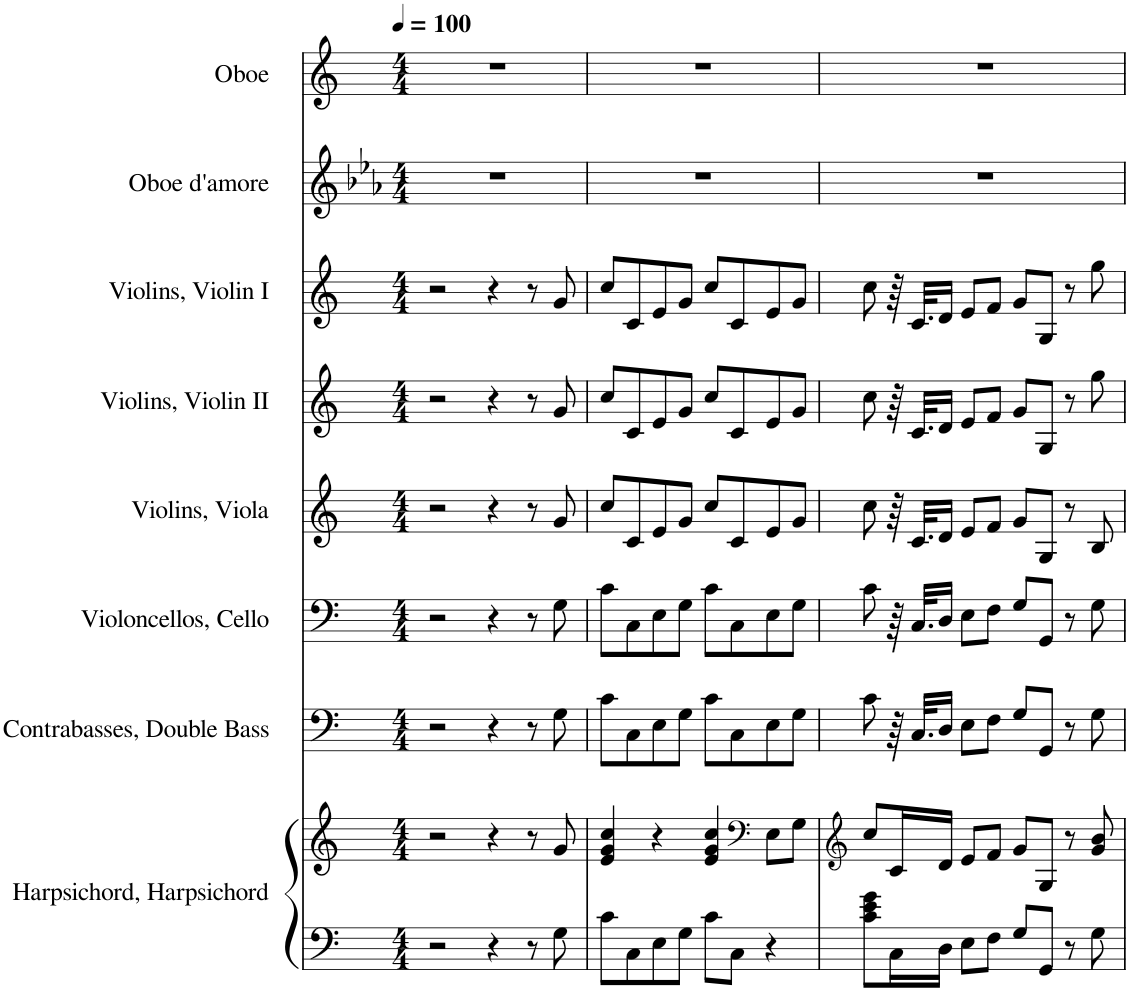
**kern	**kern	**kern	**kern	**kern	**kern	**kern	**kern	**kern
*part8	*part8	*part7	*part6	*part5	*part4	*part3	*part2	*part1
*staff9	*staff8	*staff7	*staff6	*staff5	*staff4	*staff3	*staff2	*staff1
*I"Harpsichord, Harpsichord	*	*I"Contrabasses, Double Bass	*I"Violoncellos, Cello	*I"Violins, Viola	*I"Violins, Violin II	*I"Violins, Violin I	*I"Oboe d'amore	*I"Oboe
*I'Hch.	*	*I'Cbs.	*I'Vcs.	*I'Vlns.	*I'Vlns.	*I'Vlns.	*I'Ob. d'a.	*I'Ob.
*clefF4	*clefG2	*clefF4	*clefF4	*clefG2	*clefG2	*clefG2	*clefG2	*clefG2
*	*	*Trd7c12	*	*	*	*	*Trd2c3	*
*k[]	*k[]	*k[]	*k[]	*k[]	*k[]	*k[]	*k[b-e-a-]	*k[]
*M4/4	*M4/4	*M4/4	*M4/4	*M4/4	*M4/4	*M4/4	*M4/4	*M4/4
*MM100	*MM100	*MM100	*MM100	*MM100	*MM100	*MM100	*MM100	*MM100
=1	=1	=1	=1	=1	=1	=1	=1	=1
2r	2r	2r	2r	2r	2r	2r	1r	1r
4r	4r	4r	4r	4r	4r	4r	.	.
8r	8r	8r	8r	8r	8r	8r	.	.
8G\	8g/	8G\	8G\	8g/	8g/	8g/	.	.
=2	=2	=2	=2	=2	=2	=2	=2	=2
8c\L	4e/ 4g/ 4cc/	8c\L	8c\L	8cc/L	8cc/L	8cc/L	1r	1r
8C\	.	8C\	8C\	8c/	8c/	8c/	.	.
8E\	4r	8E\	8E\	8e/	8e/	8e/	.	.
8G\J	.	8G\J	8G\J	8g/J	8g/J	8g/J	.	.
8c\L	4e/ 4g/ 4cc/	8c\L	8c\L	8cc/L	8cc/L	8cc/L	.	.
8C\J	.	8C\	8C\	8c/	8c/	8c/	.	.
*	*clefF4	*	*	*	*	*	*	*
4r	8E\L	8E\	8E\	8e/	8e/	8e/	.	.
.	8G\J	8G\J	8G\J	8g/J	8g/J	8g/J	.	.
=3	=3	=3	=3	=3	=3	=3	=3	=3
*	*clefG2	*	*	*	*	*	*	*
8c\ 8e\ 8g\L	8cc/L	8c\	8c\	8cc\	8cc\	8cc\	1r	1r
16C\L	16c/L	64r	64r	64r	64r	64r	.	.
.	.	32.C/KLL	32.C/KLL	32.c/KLL	32.c/KLL	32.c/KLL	.	.
16D\JJ	16d/JJ	16D/JJ	16D/JJ	16d/JJ	16d/JJ	16d/JJ	.	.
8E\L	8e/L	8E\L	8E\L	8e/L	8e/L	8e/L	.	.
8F\J	8f/J	8F\J	8F\J	8f/J	8f/J	8f/J	.	.
8G/L	8g/L	8G/L	8G/L	8g/L	8g/L	8g/L	.	.
8GG/J	8G/J	8GG/J	8GG/J	8G/J	8G/J	8G/J	.	.
8r	8r	8r	8r	8r	8r	8r	.	.
8G\	8g/ 8b/	8G\	8G\	8B/	8gg\	8gg\	.	.
=	=	=	=	=	=	=	=	=
*-	*-	*-	*-	*-	*-	*-	*-	*-
